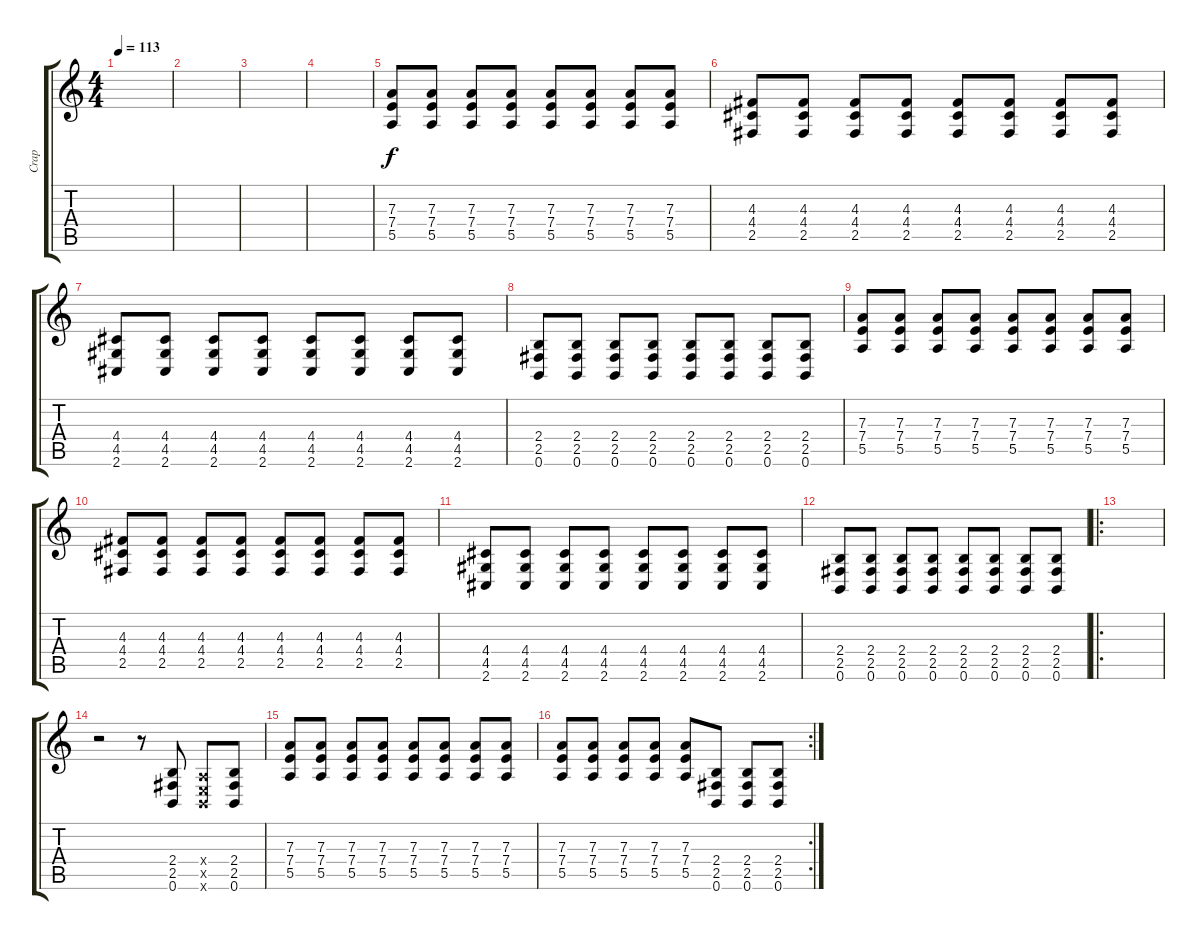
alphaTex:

\track ("Crap" "Crap") {instrument distortionguitar}
\staff {score tabs}
\tuning (B3 G3 D3 A2 E2 B1) {hide}
\ts (4 4)
\tempo 113
\clef g2
\ks c
|
|
|
|
(7.3 7.4 5.5).8 (7.3 7.4 5.5).8 (7.3 7.4 5.5).8 (7.3 7.4 5.5).8 (7.3 7.4 5.5).8 (7.3 7.4 5.5).8 (7.3 7.4 5.5).8 (7.3 7.4 5.5).8 |
(4.3 4.4 2.5).8 (4.3 4.4 2.5).8 (4.3 4.4 2.5).8 (4.3 4.4 2.5).8 (4.3 4.4 2.5).8 (4.3 4.4 2.5).8 (4.3 4.4 2.5).8 (4.3 4.4 2.5).8 |
(4.4 4.5 2.6).8 (4.4 4.5 2.6).8 (4.4 4.5 2.6).8 (4.4 4.5 2.6).8 (4.4 4.5 2.6).8 (4.4 4.5 2.6).8 (4.4 4.5 2.6).8 (4.4 4.5 2.6).8 |
(2.4 2.5 0.6).8 (2.4 2.5 0.6).8 (2.4 2.5 0.6).8 (2.4 2.5 0.6).8 (2.4 2.5 0.6).8 (2.4 2.5 0.6).8 (2.4 2.5 0.6).8 (2.4 2.5 0.6).8 |
(7.3 7.4 5.5).8 (7.3 7.4 5.5).8 (7.3 7.4 5.5).8 (7.3 7.4 5.5).8 (7.3 7.4 5.5).8 (7.3 7.4 5.5).8 (7.3 7.4 5.5).8 (7.3 7.4 5.5).8 |
(4.3 4.4 2.5).8 (4.3 4.4 2.5).8 (4.3 4.4 2.5).8 (4.3 4.4 2.5).8 (4.3 4.4 2.5).8 (4.3 4.4 2.5).8 (4.3 4.4 2.5).8 (4.3 4.4 2.5).8 |
(4.4 4.5 2.6).8 (4.4 4.5 2.6).8 (4.4 4.5 2.6).8 (4.4 4.5 2.6).8 (4.4 4.5 2.6).8 (4.4 4.5 2.6).8 (4.4 4.5 2.6).8 (4.4 4.5 2.6).8 |
(2.4 2.5 0.6).8 (2.4 2.5 0.6).8 (2.4 2.5 0.6).8 (2.4 2.5 0.6).8 (2.4 2.5 0.6).8 (2.4 2.5 0.6).8 (2.4 2.5 0.6).8 (2.4 2.5 0.6).8 |
\ro
|
r.2 r.8 (2.4 2.5 0.6).8 (0.4{x} 0.5{x} 0.6{x}).8 (2.4 2.5 0.6).8 |
(7.3 7.4 5.5).8 (7.3 7.4 5.5).8 (7.3 7.4 5.5).8 (7.3 7.4 5.5).8 (7.3 7.4 5.5).8 (7.3 7.4 5.5).8 (7.3 7.4 5.5).8 (7.3 7.4 5.5).8 |
\rc 2
(7.3 7.4 5.5).8 (7.3 7.4 5.5).8 (7.3 7.4 5.5).8 (7.3 7.4 5.5).8 (7.3 7.4 5.5).8 (2.4 2.5 0.6).8 (2.4 2.5 0.6).8 (2.4 2.5 0.6).8
